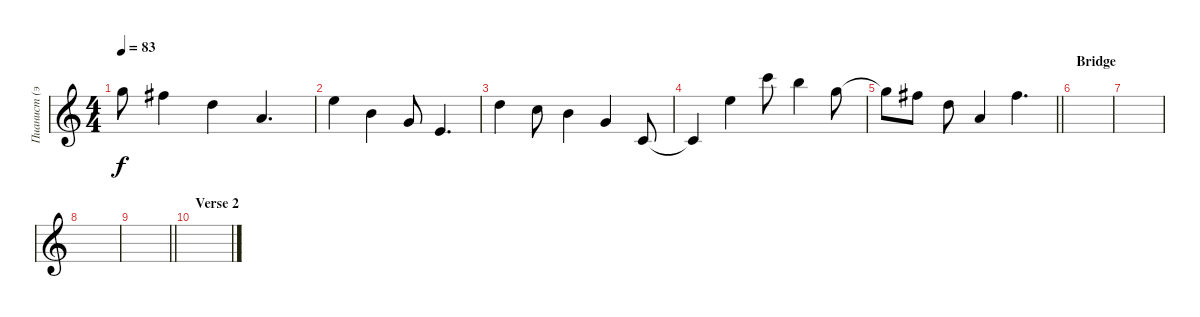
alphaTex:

\track ("Пианист (эффект)" "Пианист (э") {instrument tremolostrings}
\staff {score}
\tuning (E5 B4 G4 D4 A3 E3) {hide}
\ts (4 4)
\tempo 83
\clef g2
\ks c
8.2{t}.8{dy f} 7.2.4 7.3.4 7.4.4{d} |
0.1.4 0.2.4 0.3.8 2.4.4{d} |
3.2.4 1.2.8 0.2.4 0.3.4 3.5.8 |
3.5{t}.4 0.1.4 8.1.8 7.1.4 8.2.8 |
\barLineRight lightlight
8.2{t}.8 7.2.8 7.3.8 7.4.4 7.2.4{d} |
\section ("" "Bridge")
|
|
|
\barLineRight lightlight
|
\section ("" "Verse 2")
